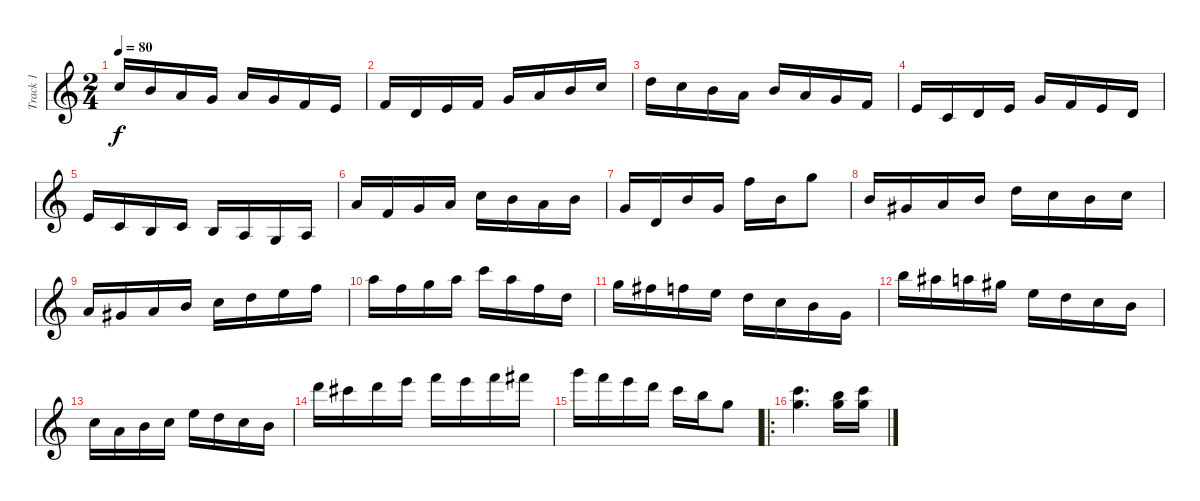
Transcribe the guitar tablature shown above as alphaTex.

\track ("Track 1" "Track 1") {instrument overdrivenguitar}
\staff {score}
\tuning (E4 B3 G3 D3 A2 E2) {hide}
\ts (2 4)
\tempo 80
\clef g2
\ks c
5.3.16{dy f} 4.3.16 7.4.16 5.4.16 7.4.16 5.4.16 3.4.16 2.4.16 |
3.4.16 5.5.16 2.4.16 3.4.16 5.4.16 2.3.16 4.3.16 5.3.16 |
3.2.16 1.2.16 0.2.16 2.3.16 4.3.16 2.3.16 0.3.16 3.4.16 |
2.4.16 3.5.16 0.4.16 2.4.16 5.4.16 3.4.16 2.4.16 0.4.16 |
2.4.16 3.5.16 2.5.16 3.5.16 2.5.16 5.6.16 3.6.16 5.6.16 |
2.3.16 3.4.16 0.3.16 2.3.16 5.3.16 4.3.16 2.3.16 4.3.16 |
5.4.16 5.5.16 4.3.16 5.4.16 6.2.16 4.3.16 3.1.8 |
4.3.16 1.3.16 2.3.16 4.3.16 3.2.16 1.2.16 0.2.16 1.2.16 |
2.3.16 1.3.16 2.3.16 4.3.16 1.2.16 3.2.16 0.1.16 1.1.16 |
5.1.16 6.2.16 8.2.16 5.1.16 8.1.16 5.1.16 6.2.16 7.3.16 |
8.2.16 7.2.16 6.2.16 5.2.16 7.3.16 5.3.16 4.3.16 5.4.16 |
7.1.16 6.1.16 5.1.16 4.1.16 5.2.16 7.3.16 5.3.16 4.3.16 |
5.3.16 7.4.16 4.3.16 5.3.16 5.2.16 7.3.16 5.3.16 4.3.16 |
15.2.16 14.2.16 15.2.16 12.1.16 13.1.16 12.1.16 13.1.16 14.1.16 |
15.1.16 13.1.16 12.1.16 15.2.16 13.2.16 12.2.16 12.3.8 |
\ro
(8.1 8.2).4{d} (7.1 8.2).16 (8.1 8.2).16
